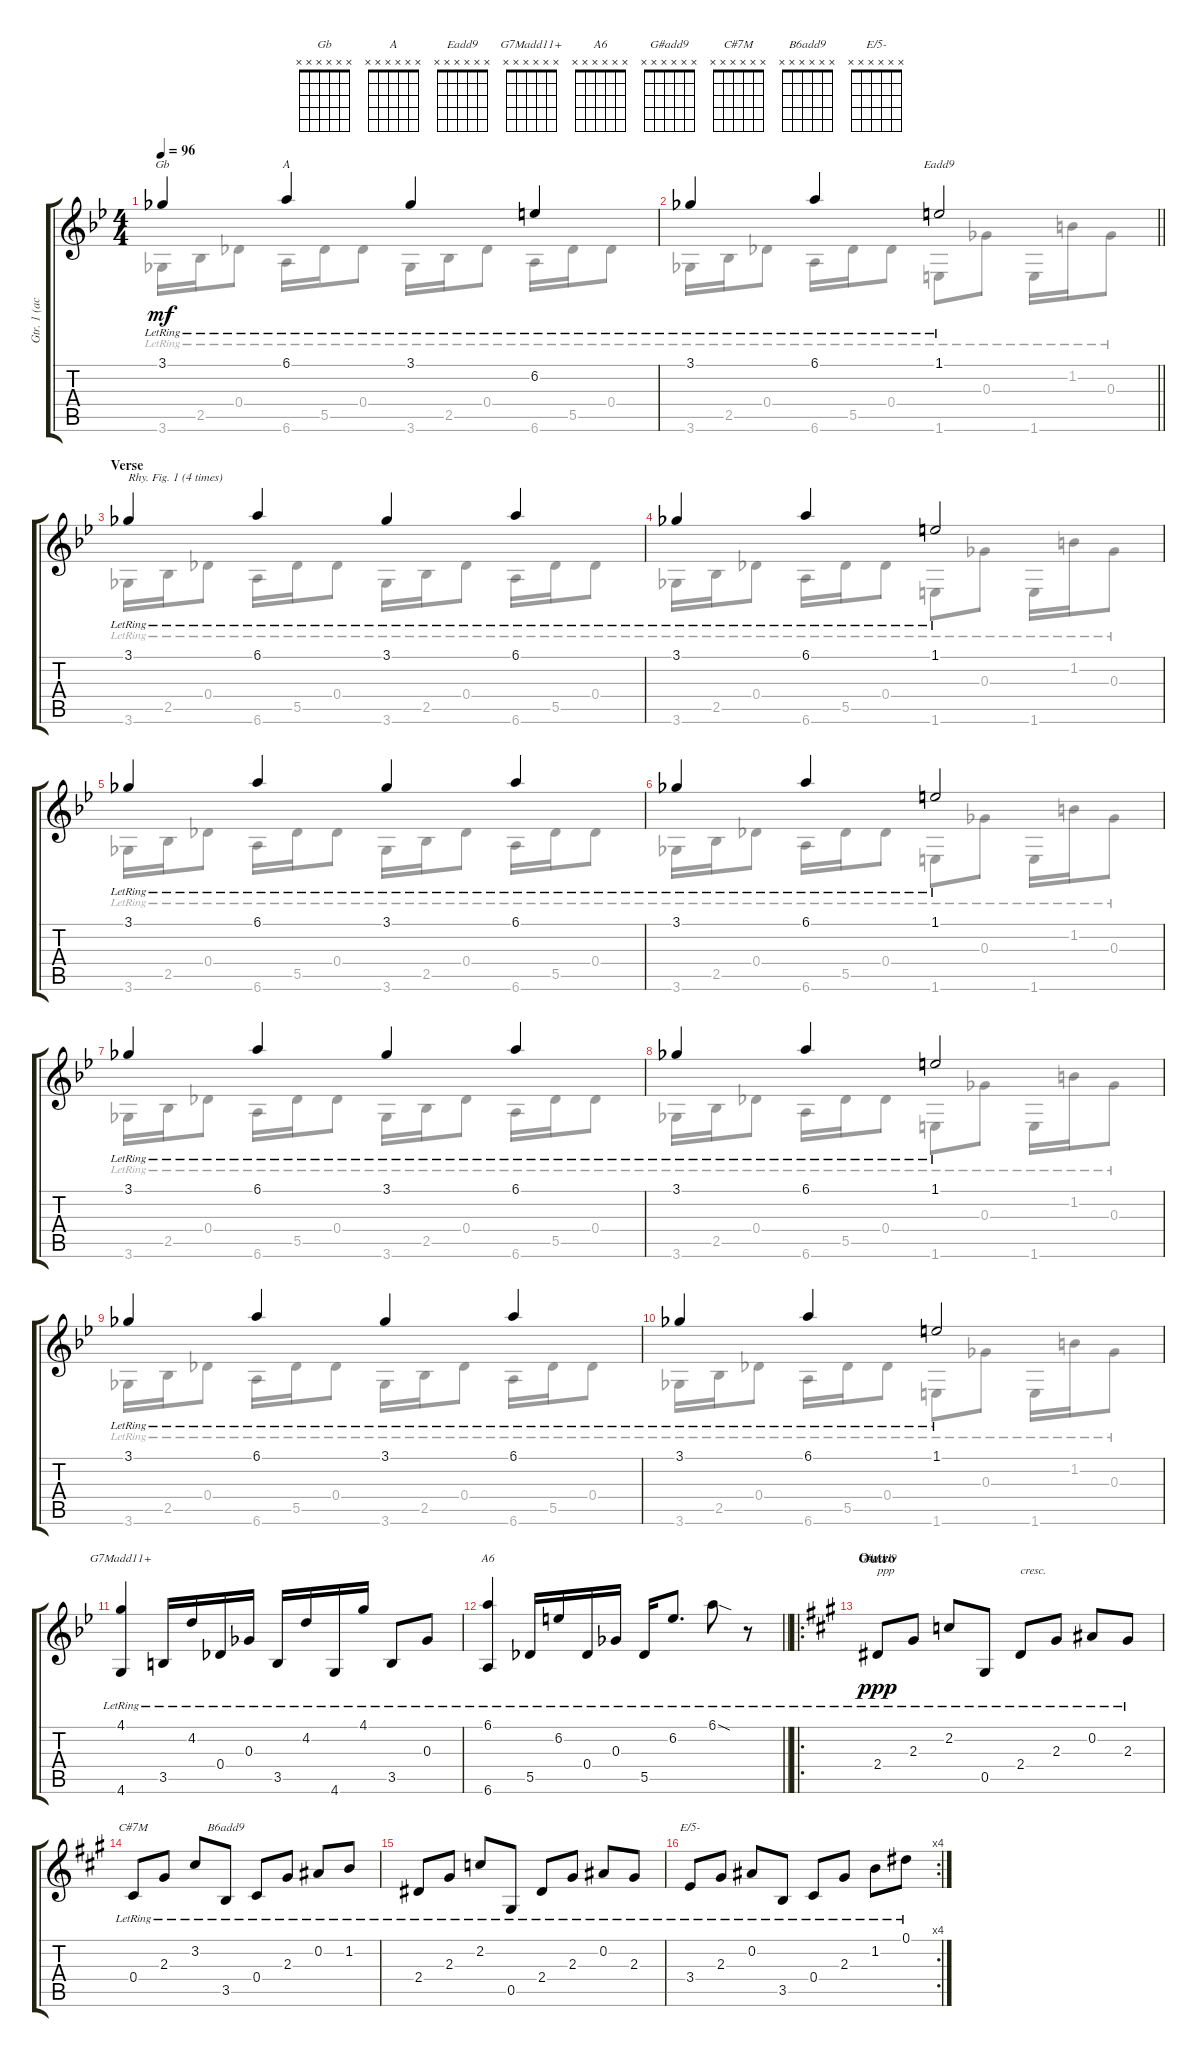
\track ("Gtr. 1 (acous.)" "Gtr. 1 (ac") {instrument acousticguitarsteel}
\staff {score tabs}
\tuning (Eb4 Bb3 Gb3 Db3 Ab2 Eb2) {hide}
\chord ("Gb" x x x x x x)
\chord ("A" x x x x x x)
\chord ("Eadd9" x x x x x x)
\chord ("G7Madd11+" x x x x x x)
\chord ("A6" x x x x x x)
\chord ("G#add9" x x x x x x)
\chord ("C#7M" x x x x x x)
\chord ("B6add9" x x x x x x)
\chord ("E/5-" x x x x x x)
\voice
\ts (4 4)
\tempo 96
\clef g2
\ks bb
3.1{lr}.4{ch "Gb" dy mf} 6.1{lr}.4{ch "A"} 3.1{lr}.4 6.2{lr}.4 |
\barLineRight lightlight
3.1{lr}.4 6.1{lr}.4 1.1{lr}.2{ch "Eadd9"} |
\section ("" "Verse")
3.1{lr}.4{txt "Rhy. Fig. 1 (4 times)"} 6.1{lr}.4 3.1{lr}.4 6.1{lr}.4 |
3.1{lr}.4 6.1{lr}.4 1.1{lr}.2 |
3.1{lr}.4 6.1{lr}.4 3.1{lr}.4 6.1{lr}.4 |
3.1{lr}.4 6.1{lr}.4 1.1{lr}.2 |
3.1{lr}.4 6.1{lr}.4 3.1{lr}.4 6.1{lr}.4 |
3.1{lr}.4 6.1{lr}.4 1.1{lr}.2 |
3.1{lr}.4 6.1{lr}.4 3.1{lr}.4 6.1{lr}.4 |
3.1{lr}.4 6.1{lr}.4 1.1{lr}.2 |
(4.1{lr} 4.6{lr}).4{ch "G7Madd11+"} 3.5{lr}.16 4.2{lr}.16 0.4{lr}.16 0.3{lr}.16 3.5{lr}.16 4.2{lr}.16 4.6{lr}.16 4.1{lr}.16 3.5{lr}.8 0.3{lr}.8 |
\barLineRight lightlight
(6.1{lr} 6.6{lr}).4{ch "A6"} 5.5{lr}.16 6.2{lr}.16 0.4{lr}.16 0.3{lr}.16 5.5{lr}.16 6.2{lr}.8{d} 6.1{sod lr}.8 r.8 |
\ro
\section ("" "Outro")
\ks a
2.4{lr}.8{ch "G#add9" txt "ppp" dy ppp} 2.3{lr}.8 2.2{lr}.8 0.5{lr}.8 2.4{lr}.8{txt "cresc."} 2.3{lr}.8 0.2{lr}.8 2.3{lr}.8 |
0.4{lr}.8{ch "C#7M"} 2.3{lr}.8 3.2{lr}.8 3.5{lr}.8{ch "B6add9"} 0.4{lr}.8 2.3{lr}.8 0.2{lr}.8 1.2{lr}.8 |
2.4{lr}.8 2.3{lr}.8 2.2{lr}.8 0.5{lr}.8 2.4{lr}.8 2.3{lr}.8 0.2{lr}.8 2.3{lr}.8 |
\rc 4
3.4{lr}.8{ch "E/5-"} 2.3{lr}.8 0.2{lr}.8 3.5{lr}.8 0.4{lr}.8 2.3{lr}.8 1.2{lr}.8 0.1{lr}.8
\voice
\clef g2
\ottava regular
\simile none
\ks bb
3.6{lr}.16{dy mf} 2.5{lr}.16 0.4{lr}.8 6.6{lr}.16 5.5{lr}.16 0.4{lr}.8 3.6{lr}.16 2.5{lr}.16 0.4{lr}.8 6.6{lr}.16 5.5{lr}.16 0.4{lr}.8 |
\barLineRight lightlight
3.6{lr}.16 2.5{lr}.16 0.4{lr}.8 6.6{lr}.16 5.5{lr}.16 0.4{lr}.8 1.6{lr}.8 0.3{lr}.8 1.6{lr}.16 1.2{lr}.16 0.3{lr}.8 |
3.6{lr}.16 2.5{lr}.16 0.4{lr}.8 6.6{lr}.16 5.5{lr}.16 0.4{lr}.8 3.6{lr}.16 2.5{lr}.16 0.4{lr}.8 6.6{lr}.16 5.5{lr}.16 0.4{lr}.8 |
3.6{lr}.16 2.5{lr}.16 0.4{lr}.8 6.6{lr}.16 5.5{lr}.16 0.4{lr}.8 1.6{lr}.8 0.3{lr}.8 1.6{lr}.16 1.2{lr}.16 0.3{lr}.8 |
3.6{lr}.16 2.5{lr}.16 0.4{lr}.8 6.6{lr}.16 5.5{lr}.16 0.4{lr}.8 3.6{lr}.16 2.5{lr}.16 0.4{lr}.8 6.6{lr}.16 5.5{lr}.16 0.4{lr}.8 |
3.6{lr}.16 2.5{lr}.16 0.4{lr}.8 6.6{lr}.16 5.5{lr}.16 0.4{lr}.8 1.6{lr}.8 0.3{lr}.8 1.6{lr}.16 1.2{lr}.16 0.3{lr}.8 |
3.6{lr}.16 2.5{lr}.16 0.4{lr}.8 6.6{lr}.16 5.5{lr}.16 0.4{lr}.8 3.6{lr}.16 2.5{lr}.16 0.4{lr}.8 6.6{lr}.16 5.5{lr}.16 0.4{lr}.8 |
3.6{lr}.16 2.5{lr}.16 0.4{lr}.8 6.6{lr}.16 5.5{lr}.16 0.4{lr}.8 1.6{lr}.8 0.3{lr}.8 1.6{lr}.16 1.2{lr}.16 0.3{lr}.8 |
3.6{lr}.16 2.5{lr}.16 0.4{lr}.8 6.6{lr}.16 5.5{lr}.16 0.4{lr}.8 3.6{lr}.16 2.5{lr}.16 0.4{lr}.8 6.6{lr}.16 5.5{lr}.16 0.4{lr}.8 |
3.6{lr}.16 2.5{lr}.16 0.4{lr}.8 6.6{lr}.16 5.5{lr}.16 0.4{lr}.8 1.6{lr}.8 0.3{lr}.8 1.6{lr}.16 1.2{lr}.16 0.3{lr}.8 |
|
\barLineRight lightlight
|
\ks a
|
|
|
